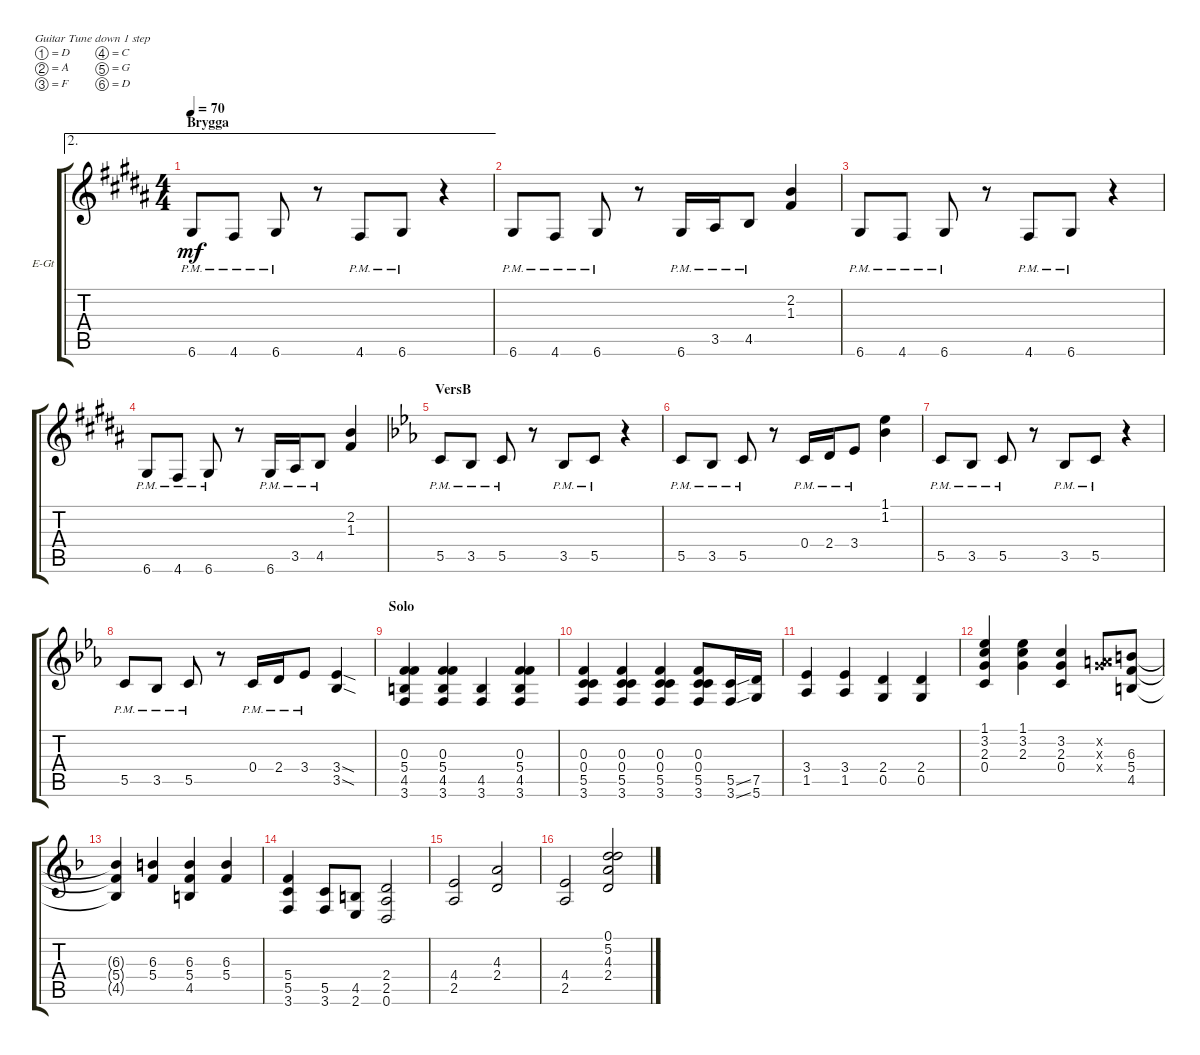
\defaultSystemsLayout 4
\bracketExtendMode groupsimilarinstruments
\firstSystemTrackNameOrientation horizontal
\otherSystemsTrackNameOrientation horizontal
\track ("Rhytm Guitar" "E-Gt") {instrument overdrivenguitar}
\staff {score tabs}
\tuning (D4 A3 F3 C3 G2 D2)
\ae 2
\ts (4 4)
\section ("" "Brygga")
\tempo 70
\clef g2
\ks g#minor
6.6{pm}.8{dy mf} 4.6{pm}.8 6.6{pm}.8 r.8 4.6{pm}.8 6.6{pm}.8 r.4 |
6.6{pm}.8 4.6{pm}.8 6.6{pm}.8 r.8 6.6{pm}.16 3.5{pm}.16 4.5{pm}.8 (2.2 1.3).4 |
6.6{pm}.8 4.6{pm}.8 6.6{pm}.8 r.8 4.6{pm}.8 6.6{pm}.8 r.4 |
6.6{pm}.8 4.6{pm}.8 6.6{pm}.8 r.8 6.6{pm}.16 3.5{pm}.16 4.5{pm}.8 (2.2 1.3).4 |
\section ("" "VersB")
\ks cminor
5.5{pm}.8 3.5{pm}.8 5.5{pm}.8 r.8 3.5{pm}.8 5.5{pm}.8 r.4 |
5.5{pm}.8 3.5{pm}.8 5.5{pm}.8 r.8 0.4{pm}.16 2.4{pm}.16 3.4{pm}.8 (1.1 1.2).4 |
5.5{pm}.8 3.5{pm}.8 5.5{pm}.8 r.8 3.5{pm}.8 5.5{pm}.8 r.4 |
5.5{pm}.8 3.5{pm}.8 5.5{pm}.8 r.8 0.4{pm}.16 2.4{pm}.16 3.4{pm}.8 (3.4{sod} 3.5{sod}).4 |
\section ("" "Solo")
(4.5 3.6 0.3 5.4).4 (4.5 3.6 0.3 5.4).4 (4.5 3.6).4 (4.5 3.6 0.3 5.4).4 |
(0.3 0.4 3.6 5.5).4 (3.6 0.4 0.3 5.5).4 (3.6 0.4 0.3 5.5).4 (3.6 0.4 0.3 5.5).8 (3.6{ss} 5.5{ss}).16 (5.6 7.5).16 |
(1.5 3.4).4 (3.4 1.5).4 (0.5 2.4).4 (2.4 0.5).4 |
(0.4 2.3 1.1 3.2).4 (2.3 1.1 3.2).4 (0.4 2.3 3.2).4 (0.2{x} 4.3{x} 7.4{x}).8 (6.3 5.4 4.5).8 |
\ks dminor
(6.3{t} 5.4{t} 4.5{t}).4 (6.3 5.4).4 (4.5 5.4 6.3).4 (6.3 5.4).4 |
(5.5 3.6 5.4).4 (5.5 3.6).8 (4.5 2.6).8 (2.4 2.5 0.6).2 |
(2.5 4.4).2 (2.4 4.3).2 |
(2.5 4.4).2 (2.4 4.3 0.1 5.2).2
